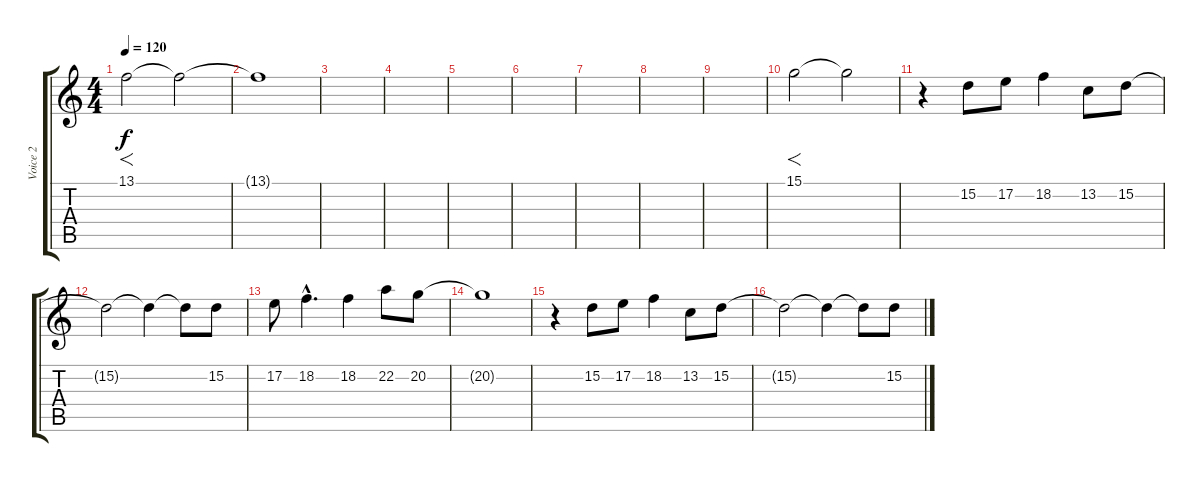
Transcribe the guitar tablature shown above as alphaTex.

\track ("Voice 2" "Voice 2") {instrument choiraahs}
\staff {score tabs}
\tuning (E4 B3 G3 D3 A2 E2) {hide}
\ts (4 4)
\tempo 120
\clef g2
\ks c
13.1.2{f dy f} 13.1{t}.2 |
13.1{t}.1 |
|
|
|
|
|
|
|
15.1.2{f} 15.1{t}.2 |
r.4 15.2.8{txt ""} 17.2.8 18.2.4{txt ""} 13.2.8{txt ""} 15.2.8 |
15.2{t}.2 15.2{t}.4 15.2{t}.8 15.2.8{txt ""} |
17.2.8{txt ""} 18.2{hac}.4{d} 18.2.4{txt ""} 22.2.8{txt ""} 20.2.8{txt ""} |
20.2{t}.1 |
r.4 15.2.8{txt ""} 17.2.8 18.2.4{txt ""} 13.2.8{txt ""} 15.2.8 |
15.2{t}.2 15.2{t}.4 15.2{t}.8 15.2.8{txt ""}
